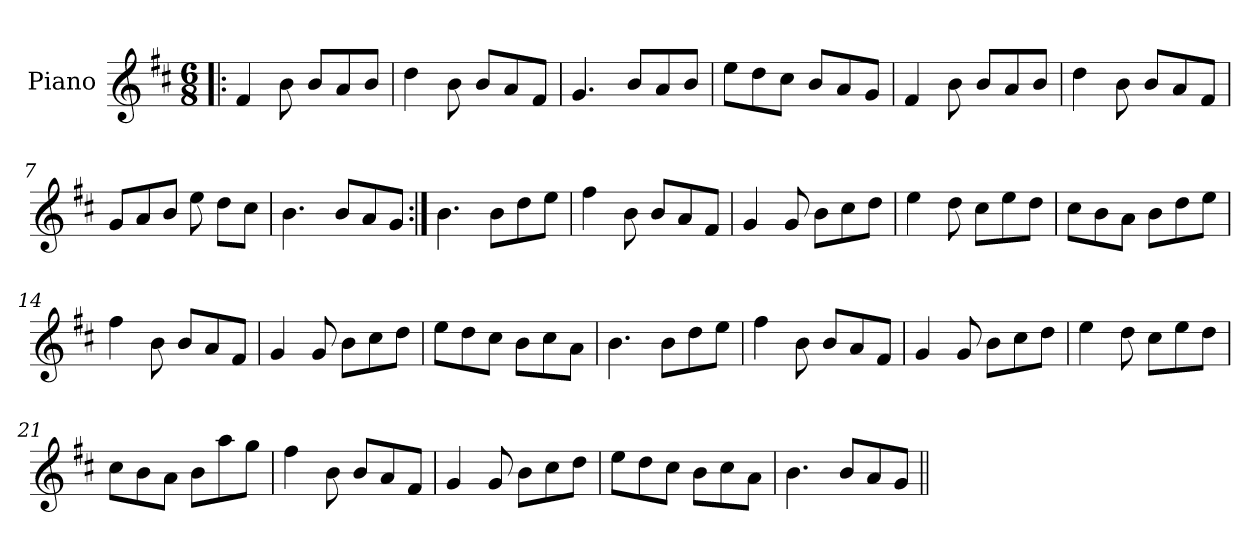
**kern
*part1
*staff1
*I"Piano
*I'Pno
*clefG2
*k[f#c#]
*b:
*M6/8
=1!|:
4f#/
8b\
8b/L
8a/
8b/J
=2
4dd\
8b\
8b/L
8a/
8f#/J
=3
4.g/
8b/L
8a/
8b/J
=4
8ee\L
8dd\
8cc#\J
8b/L
8a/
8g/J
=5
4f#/
8b\
8b/L
8a/
8b/J
=6
4dd\
8b\
8b/L
8a/
8f#/J
!!LO:LB:g=z
=7
8g/L
8a/
8b/J
8ee\
8dd\L
8cc#\J
=8
4.b\
8b/L
8a/
8g/J
=9:|!
4.b\
8b\L
8dd\
8ee\J
=10
4ff#\
8b\
8b/L
8a/
8f#/J
=11
4g/
8g/
8b\L
8cc#\
8dd\J
=12
4ee\
8dd\
8cc#\L
8ee\
8dd\J
!!LO:LB:g=z
=13
8cc#\L
8b\
8a\J
8b\L
8dd\
8ee\J
=14
4ff#\
8b\
8b/L
8a/
8f#/J
=15
4g/
8g/
8b\L
8cc#\
8dd\J
=16
8ee\L
8dd\
8cc#\J
8b\L
8cc#\
8a\J
=17
4.b\
8b\L
8dd\
8ee\J
=18
4ff#\
8b\
8b/L
8a/
8f#/J
!!LO:LB:g=z
=19
4g/
8g/
8b\L
8cc#\
8dd\J
=20
4ee\
8dd\
8cc#\L
8ee\
8dd\J
=21
8cc#\L
8b\
8a\J
8b\L
8aa\
8gg\J
=22
4ff#\
8b\
8b/L
8a/
8f#/J
=23
4g/
8g/
8b\L
8cc#\
8dd\J
=24
8ee\L
8dd\
8cc#\J
8b\L
8cc#\
8a\J
!!LO:LB:g=z
=25
4.b\
8b/L
8a/
8g/J
=||
*-
